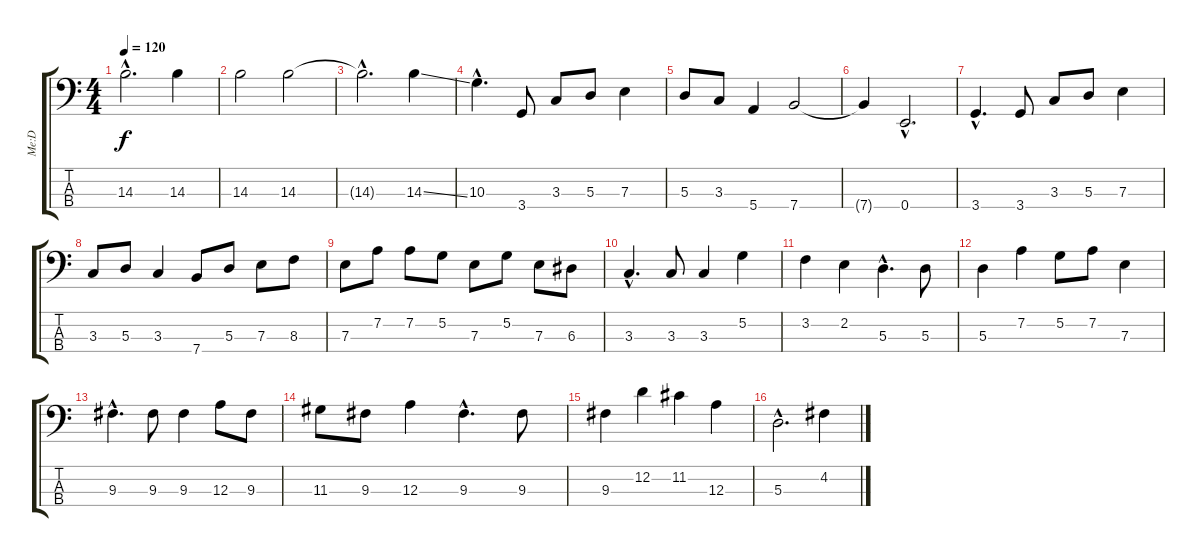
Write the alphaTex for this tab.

\track ("Me:D" "Me:D") {instrument electricbassfinger}
\staff {score tabs}
\tuning (G2 D2 A1 E1) {hide}
\ts (4 4)
\tempo 120
\clef f4
\ks c
14.3{hac}.2{d dy f} 14.3.4 |
14.3.2 14.3.2 |
14.3{hac t}.2{d} 14.3{ss}.4 |
10.3{hac}.4{d} 3.4.8 3.3.8 5.3.8 7.3.4 |
5.3.8 3.3.8 5.4.4 7.4.2 |
7.4{t}.4 0.4{hac}.2{d} |
3.4{hac}.4{d} 3.4.8 3.3.8 5.3.8 7.3.4 |
3.3.8 5.3.8 3.3.4 7.4.8 5.3.8 7.3.8 8.3.8 |
7.3.8 7.2.8 7.2.8 5.2.8 7.3.8 5.2.8 7.3.8 6.3.8 |
3.3{hac}.4{d} 3.3.8 3.3.4 5.2.4 |
3.2.4 2.2.4 5.3{hac}.4{d} 5.3.8 |
5.3.4 7.2.4 5.2.8 7.2.8 7.3.4 |
9.3{hac}.4{d} 9.3.8 9.3.4 12.3.8 9.3.8 |
11.3.8 9.3.8 12.3.4 9.3{hac}.4{d} 9.3.8 |
9.3.4 12.2.4 11.2.4 12.3.4 |
5.3{hac}.2{d} 4.2.4
